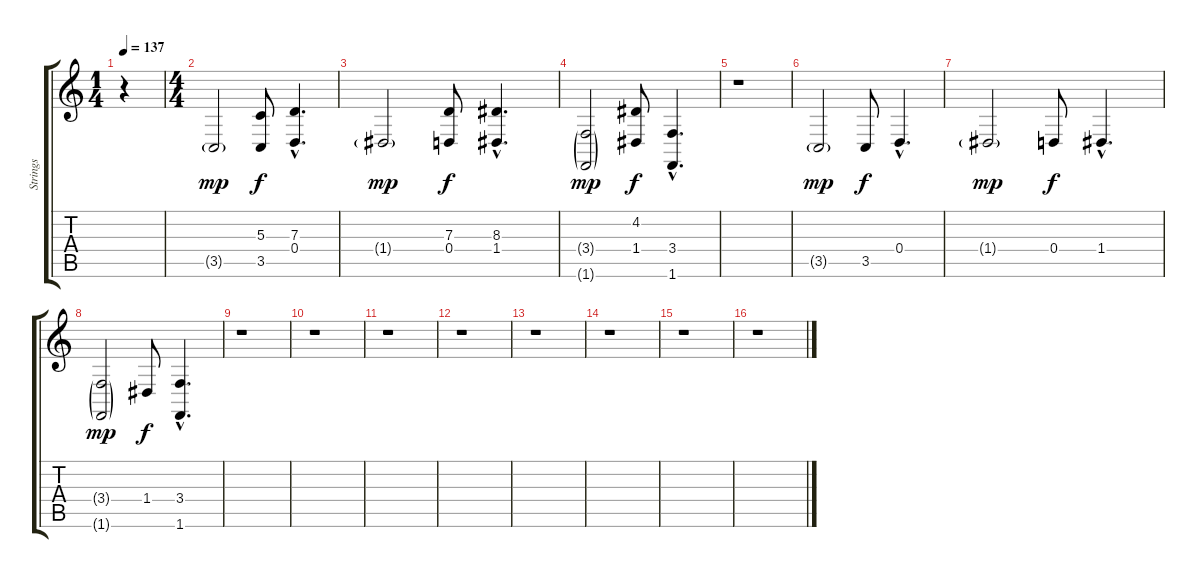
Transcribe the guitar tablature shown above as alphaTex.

\track ("Strings" "Strings") {instrument stringensemble1}
\staff {score tabs}
\tuning (E4 B3 G3 D3 A2 E2) {hide}
\ts (1 4)
\tempo 137
\clef g2
\ks c
r.4{dy mp instrument stringensemble1} |
\ts (4 4)
3.5{g}.2 (5.3 3.5).8{dy f} (7.3{hac} 0.4{hac}).4{d} |
1.4{g}.2{dy mp} (7.3 0.4).8{dy f} (8.3{hac} 1.4{hac}).4{d} |
(3.4{g} 1.6{g}).2{dy mp} (4.2 1.4).8{dy f} (3.4{hac} 1.6{hac}).4{d} |
r.1 |
3.5{g}.2{dy mp} 3.5.8{dy f} 0.4{hac}.4{d} |
1.4{g}.2{dy mp} 0.4.8{dy f} 1.4{hac}.4{d} |
(3.4{g} 1.6{g}).2{dy mp} 1.4.8{dy f} (3.4{hac} 1.6{hac}).4{d} |
r.1 |
r.1 |
r.1 |
r.1 |
r.1 |
r.1 |
r.1 |
r.1
